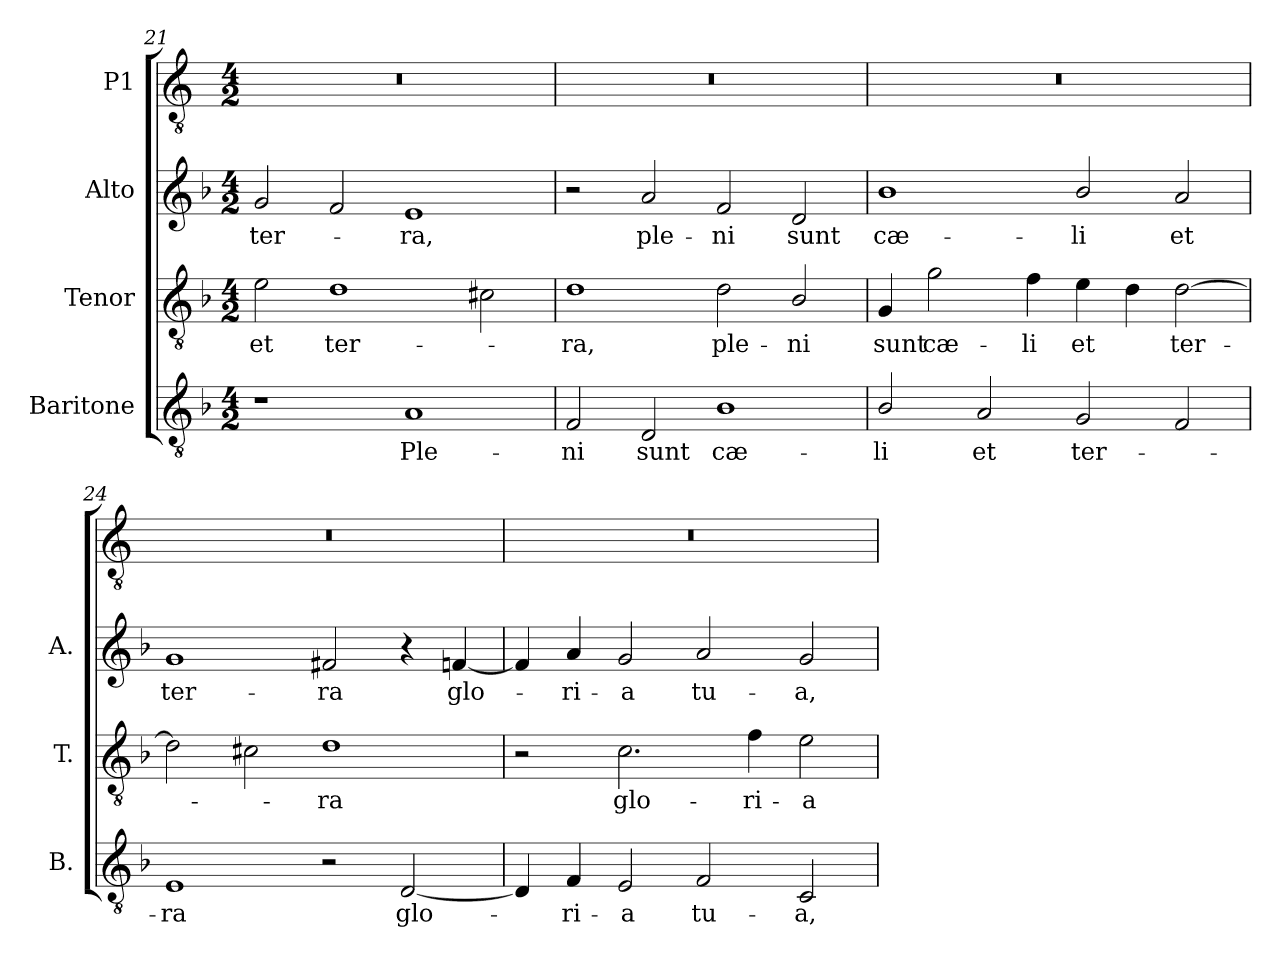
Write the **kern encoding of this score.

**kern	**text	**kern	**text	**kern	**text	**kern
*part4	*part4	*part3	*part3	*part2	*part2	*part1
*staff4	*staff4	*staff3	*staff3	*staff2	*staff2	*staff1
*I"Baritone	*	*I"Tenor	*	*I"Alto	*	*I"P1
*I'B.	*	*I'T.	*	*I'A.	*	*
*clefGv2	*	*clefGv2	*	*clefG2	*	*clefGv2
*ITrd7c12	*	*ITrd7c12	*	*	*	*ITrd7c12
*k[b-]	*	*k[b-]	*	*k[b-]	*	*k[]
*F:	*	*F:	*	*F:	*	*C:
*M4/2	*	*M4/2	*	*M4/2	*	*M4/2
=21	=21	=21	=21	=21	=21	=21
!	!	!	!LO:LY:b:color=#000000	!	!	!
!	!	!	!	!	!LO:LY:b:color=#000000	!LO:N:vis=1
1r	.	2Ei\	et	2gi/	ter-	0r
!	!	!	!LO:LY:b:color=#000000	!	!	!
.	.	1Di	ter-	2fi/	.	.
!	!LO:LY:b:color=#000000	!	!	!	!	!
!	!	!	!	!	!LO:LY:b:color=#000000	!
1AAi	Ple-	.	.	1ei	-ra,	.
.	.	2C#Xi\	.	.	.	.
=22	=22	=22	=22	=22	=22	=22
!	!LO:LY:b:color=#000000	!	!	!	!	!
!	!	!	!LO:LY:b:color=#000000	!	!	!LO:N:vis=1
2FFi/	-ni	1Di	-ra,	2r	.	0r
!	!LO:LY:b:color=#000000	!	!	!	!	!
!	!	!	!	!	!LO:LY:b:color=#000000	!
2DDi/	sunt	.	.	2ai/	ple-	.
!	!LO:LY:b:color=#000000	!	!	!	!	!
!	!	!	!LO:LY:b:color=#000000	!	!	!
!	!	!	!	!	!LO:LY:b:color=#000000	!
1BB-i	cæ-	2Di\	ple-	2fi/	-ni	.
!	!	!	!LO:LY:b:color=#000000	!	!	!
!	!	!	!	!	!LO:LY:b:color=#000000	!
.	.	2BB-i/	-ni	2di/	sunt	.
=23	=23	=23	=23	=23	=23	=23
!	!LO:LY:b:color=#000000	!	!	!	!	!
!	!	!	!LO:LY:b:color=#000000	!	!	!
!	!	!	!	!	!LO:LY:b:color=#000000	!LO:N:vis=1
2BB-i/	-li	4GGi/	sunt	1b-i	cæ-	0r
!	!	!	!LO:LY:b:color=#000000	!	!	!
.	.	2Gi\	cæ-	.	.	.
!	!LO:LY:b:color=#000000	!	!	!	!	!
2AAi/	et	.	.	.	.	.
!	!	!	!LO:LY:b:color=#000000	!	!	!
.	.	4Fi\	-li	.	.	.
!	!LO:LY:b:color=#000000	!	!	!	!	!
!	!	!	!LO:LY:b:color=#000000	!	!	!
!	!	!	!	!	!LO:LY:b:color=#000000	!
2GGi/	ter-	4Ei\	et	2b-i/	-li	.
.	.	4Di\	.	.	.	.
!	!	!	!LO:LY:b:color=#000000	!	!	!
!	!	!	!	!	!LO:LY:b:color=#000000	!
2FFi/	.	[2Di\	ter-	2ai/	et	.
!!LO:LB:g=z
=24	=24	=24	=24	=24	=24	=24
!	!LO:LY:b:color=#000000	!	!	!	!	!
!	!	!	!	!	!LO:LY:b:color=#000000	!LO:N:vis=1
1EEi	-ra	2Di\]	.	1gi	ter-	0r
.	.	2C#Xi\	.	.	.	.
!	!	!	!LO:LY:b:color=#000000	!	!	!
!	!	!	!	!	!LO:LY:b:color=#000000	!
2r	.	1Di	-ra	2f#Xi/	-ra	.
!	!LO:LY:b:color=#000000	!	!	!	!	!
[2DDi/	glo-	.	.	4r	.	.
!	!	!	!	!	!LO:LY:b:color=#000000	!
.	.	.	.	[4fni/	glo-	.
=25	=25	=25	=25	=25	=25	=25
!	!	!	!	!	!	!LO:N:vis=1
4DDi/]	.	2r	.	4fi/]	.	0r
!	!LO:LY:b:color=#000000	!	!	!	!	!
!	!	!	!	!	!LO:LY:b:color=#000000	!
4FFi/	-ri-	.	.	4ai/	-ri-	.
!	!LO:LY:b:color=#000000	!	!	!	!	!
!	!	!	!LO:LY:b:color=#000000	!	!	!
!	!	!	!	!	!LO:LY:b:color=#000000	!
2EEi/	-a	2.Ci\	glo-	2gi/	-a	.
!	!LO:LY:b:color=#000000	!	!	!	!	!
!	!	!	!	!	!LO:LY:b:color=#000000	!
2FFi/	tu-	.	.	2ai/	tu-	.
!	!	!	!LO:LY:b:color=#000000	!	!	!
.	.	4Fi\	-ri-	.	.	.
!	!LO:LY:b:color=#000000	!	!	!	!	!
!	!	!	!LO:LY:b:color=#000000	!	!	!
!	!	!	!	!	!LO:LY:b:color=#000000	!
2CCi/	-a,	2Ei\	-a	2gi/	-a,	.
=	=	=	=	=	=	=
*-	*-	*-	*-	*-	*-	*-
